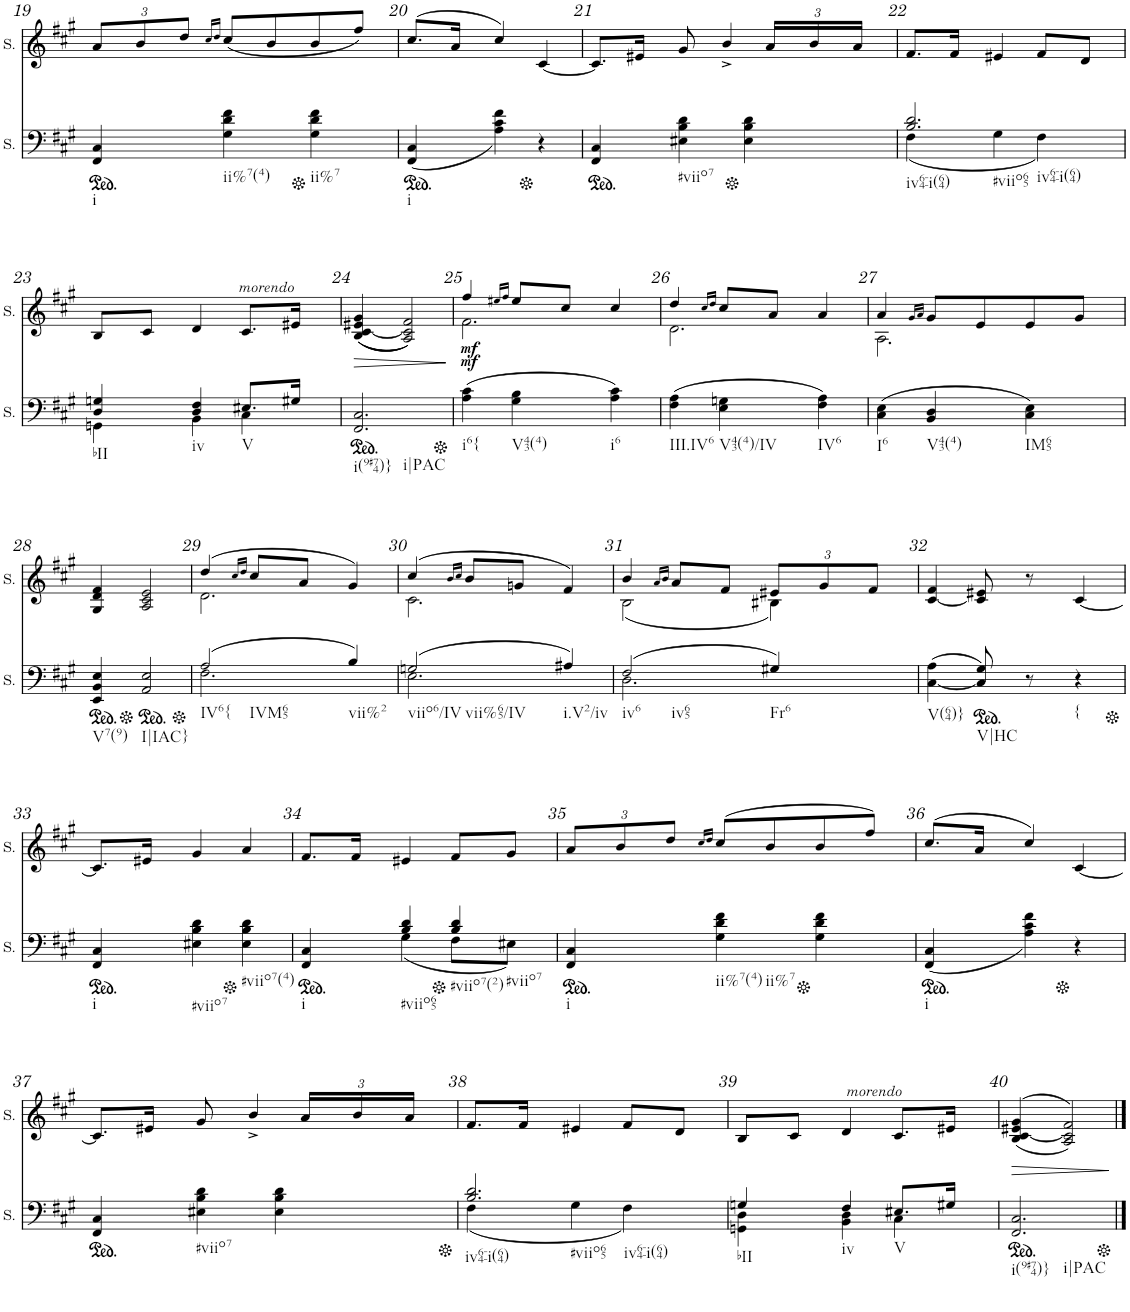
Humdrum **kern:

**kern	**kern	**dynam
*part2	*part1	*part1
*staff2	*staff1	*staff1
*I"S.	*I"S.	*
*I'S.	*I'S.	*
!!LO:PB:g=z
*clefF4	*clefG2	*
*k[f#c#g#]	*k[f#c#g#]	*
*M3/4	*M3/4	*
*ped	*	*
*	*Xbrackettup	*
=19	=19	=19
!LO:TX:b:t=i	!	!
4FF#/ 4C#/	12a/L	.
.	12b/	.
.	12dd/J	.
.	16qcc#/LL	.
.	16qdd/JJ	.
!LO:TX:b:t=ii%7(4)	!	!
4G#\ 4d\ 4f#\	(8cc#/L	.
.	8b/	.
*Xped	*	*
!LO:TX:b:t=ii%7	!	!
4G#\ 4d\ 4f#\	8b/	.
.	8ff#/J)	.
=20	=20	=20
*ped	*	*
!LO:TX:b:t=i	!	!
(<4FF#/ 4C#/	(>8.cc#/L	.
.	16a/Jk	.
4A\ 4c#\ 4f#\)	4cc#/)	.
*Xped	*	*
4r	[4c#/	.
=21	=21	=21
*ped	*	*
4FF#/ 4C#/	8.c#/L]	.
.	16e#X/Jk	.
!LO:TX:b:t=#viio7	!	!
4E#X\ 4B\ 4d\	8g#/	.
.	4b^/	.
*Xped	*	*
4E#\ 4B\ 4d\	.	.
.	24a/LL	.
.	24b/	.
.	24a/JJ	.
=22	=22	=22
*^	*	*
!LO:TX:b:t=iv64-i(64)	!	!	!
!LO:TX:b:t=#viio65	!	!	!
!LO:TX:b:t=iv64-i(64)	!	!	!
2.B/ 2.d/	(4F#\	8.f#/L	.
.	.	16f#/Jk	.
.	4G#\	4e#X/	.
.	4F#\)	8f#/L	.
.	.	8d/J	.
!!LO:LB:g=z
=23	=23	=23	=23
!LO:TX:b:t=bII	!	!	!
4D/ 4Gn/	4GGn\	8B/L	.
.	.	8c#/J	.
!LO:TX:b:t=iv	!	!	!
4D/ 4F#/	4BB\	4d/	.
!	!	!LO:TX:a:i:t=morendo	!
!LO:TX:b:t=V	!	!	!
8.E#X/L	4C#\	8.c#/L	.
16G#X/Jk	.	16e#X/Jk	.
*v	*v	*	*
=24	=24	=24
*ped	*	*
!LO:TX:b:t=i(9#74)}	!	!
!LO:TX:b:t=i|PAC	!	!
!	!	!LO:HP:b
2.FF#/ 2.C#/	((<4B/ [<4c#/ 4e#X/ 4g#/	>
.	2A/ 2c#/] 2f#/))	.
.	.	]
=25	=25	=25
*Xped	*	*
*	*^	*
!LO:TX:b:t=i6{	!	!	!
!	!	!	!LO:DY:b
!	!	!	!LO:DY:n=1:b
(4A\ 4c#\	4ff#/	2.f#\	mf mf
.	16qee#X/LL	.	.
.	16qff#/JJ	.	.
!LO:TX:b:t=V43(4)	!	!	!
4G#\ 4B\	8ee#/L	.	.
.	8cc#/J	.	.
!LO:TX:b:t=i6	!	!	!
4A\ 4c#\)	4cc#/	.	.
=26	=26	=26	=26
!LO:TX:b:t=III.IV6	!	!	!
(4F#\ 4A\	4dd/	2.d\	.
.	16qcc#/LL	.	.
.	16qdd/JJ	.	.
!LO:TX:b:t=V43(4)/IV	!	!	!
4E\ 4Gn\	8cc#/L	.	.
.	8a/J	.	.
!LO:TX:b:t=IV6	!	!	!
4F#\ 4A\)	4a/	.	.
=27	=27	=27	=27
!LO:TX:b:t=I6	!	!	!
(4C#\ 4E\	4a/	2.A\	.
.	16qg#/LL	.	.
.	16qa/JJ	.	.
!LO:TX:b:t=V43(4)	!	!	!
4BB/ 4D/	8g#/L	.	.
.	8e/	.	.
!LO:TX:b:t=IM65	!	!	!
4C#\ 4E\)	8e/	.	.
.	8g#/J	.	.
*	*v	*v	*
!!LO:LB:g=z
=28	=28	=28
*ped	*	*
!LO:TX:b:t=V7(9)	!	!
4EE/ 4BB/ 4E/	4G#/ 4d/ 4f#/	.
*Xped	*	*
*ped	*	*
!LO:TX:b:t=I|IAC}	!	!
2AA/ 2E/	2A/ 2c#/ 2e/	.
=29	=29	=29
*Xped	*	*
*^	*^	*
!LO:TX:b:t=IV6{	!	!	!	!
!LO:TX:b:t=IVM65	!	!	!	!
(2A/	2.F#\	(4dd/	2.d\	.
.	.	16qcc#/LL	.	.
.	.	16qdd/JJ	.	.
.	.	8cc#/L	.	.
.	.	8a/J	.	.
!LO:TX:b:t=vii%2	!	!	!	!
4B/)	.	4g#/)	.	.
=30	=30	=30	=30	=30
!LO:TX:b:t=viio6/IV	!	!	!	!
!LO:TX:b:t=vii%65/IV	!	!	!	!
(2Gn/	2.E\	(4cc#/	2.c#\	.
.	.	16qb/LL	.	.
.	.	16qcc#/JJ	.	.
.	.	8b/L	.	.
.	.	8gn/J	.	.
!LO:TX:b:t=i.V2/iv	!	!	!	!
4A#X/)	.	4f#/)	.	.
=31	=31	=31	=31	=31
!LO:TX:b:t=iv6	!	!	!	!
!LO:TX:b:t=iv65	!	!	!	!
(2F#/	2.D\	4b/	(2B\	.
.	.	16qa/LL	.	.
.	.	16qb/JJ	.	.
.	.	8a/L	.	.
.	.	8f#/J	.	.
!LO:TX:b:t=Fr6	!	!	!	!
4G#X/)	.	12e#X/L	4B#X\)	.
.	.	12g#/	.	.
.	.	12f#/J	.	.
*v	*v	*	*	*
*	*v	*v	*
=32	=32	=32
!LO:TX:b:t=V(64)}	!	!
([<4C#\ 4A\	[4c#/ 4f#/	.
*ped	*	*
!LO:TX:b:t=V|HC	!	!
8C#/] 8G#/)	8c#/] 8e#X/	.
8r	8r	.
!LO:TX:b:t={	!	!
4r	[4c#/	.
!!LO:LB:g=z
=33	=33	=33
*Xped	*	*
*ped	*	*
!LO:TX:b:t=i	!	!
4FF#/ 4C#/	8.c#/L]	.
.	16e#X/Jk	.
!LO:TX:b:t=#viio7	!	!
4E#X\ 4B\ 4d\	4g#/	.
*Xped	*	*
!LO:TX:b:t=#viio7(4)	!	!
4E#\ 4B\ 4d\	4a/	.
=34	=34	=34
*ped	*	*
*^	*	*
!LO:TX:b:t=i	!	!	!
4FF#/ 4C#/	4ryy	8.f#/L	.
.	.	16f#/Jk	.
!LO:TX:b:t=#viio65	!	!	!
4B/ 4d/	(4G#\	4e#X/	.
*Xped	*	*	*
!LO:TX:b:t=#viio7(2)	!	!	!
!LO:TX:b:t=#viio7	!	!	!
4B/ 4d/	8F#\L	8f#/L	.
.	8E#X\J)	8g#/J	.
*v	*v	*	*
=35	=35	=35
*ped	*	*
*^	*	*
!LO:TX:b:t=i	!	!	!
*v	*v	*	*
4FF#/ 4C#/	12a/L	.
.	12b/	.
.	12dd/J	.
.	16qcc#/LL	.
.	16qdd/JJ	.
!LO:TX:b:t=ii%7(4)	!	!
!LO:TX:b:t=ii%7	!	!
4G#\ 4d\ 4f#\	(>8cc#/L	.
.	8b/	.
*Xped	*	*
4G#\ 4d\ 4f#\	8b/	.
.	8ff#/J)	.
=36	=36	=36
*ped	*	*
!LO:TX:b:t=i	!	!
(<4FF#/ 4C#/	(>8.cc#/L	.
.	16a/Jk	.
4A\ 4c#\ 4f#\)	4cc#/)	.
*Xped	*	*
4r	[4c#/	.
!!LO:LB:g=z
=37	=37	=37
*ped	*	*
4FF#/ 4C#/	8.c#/L]	.
.	16e#X/Jk	.
!LO:TX:b:t=#viio7	!	!
4E#X\ 4B\ 4d\	8g#/	.
.	4b^/	.
4E#\ 4B\ 4d\	.	.
.	24a/LL	.
.	24b/	.
.	24a/JJ	.
=38	=38	=38
*Xped	*	*
*^	*	*
!LO:TX:b:t=iv64-i(64)	!	!	!
!LO:TX:b:t=#viio65	!	!	!
!LO:TX:b:t=iv64-i(64)	!	!	!
2.B/ 2.d/	(4F#\	8.f#/L	.
.	.	16f#/Jk	.
.	4G#\	4e#X/	.
.	4F#\)	8f#/L	.
.	.	8d/J	.
=39	=39	=39	=39
!LO:TX:b:t=bII	!	!	!
4Gn/	4GGn\ 4D\	8B/L	.
.	.	8c#/J	.
!	!	!LO:TX:a:i:t=morendo	!
!LO:TX:b:t=iv	!	!	!
4F#/	4BB\ 4D\	4d/	.
!LO:TX:b:t=V	!	!	!
8.E#X/L	4C#\	8.c#/L	.
16G#X/Jk	.	16e#X/Jk	.
*v	*v	*	*
=40	=40	=40
*ped	*	*
!LO:TX:b:t=i(9#74)}	!	!
!LO:TX:b:t=i|PAC	!	!
!	!	!LO:HP:b
2.FF#/ 2.C#/	(<(>4B/ [<4c#/ 4e#X/ 4g#/	>
.	2A/ 2c#/] 2f#/))	.
.	.	]
*Xped	*	*
==	==	==
*-	*-	*-
